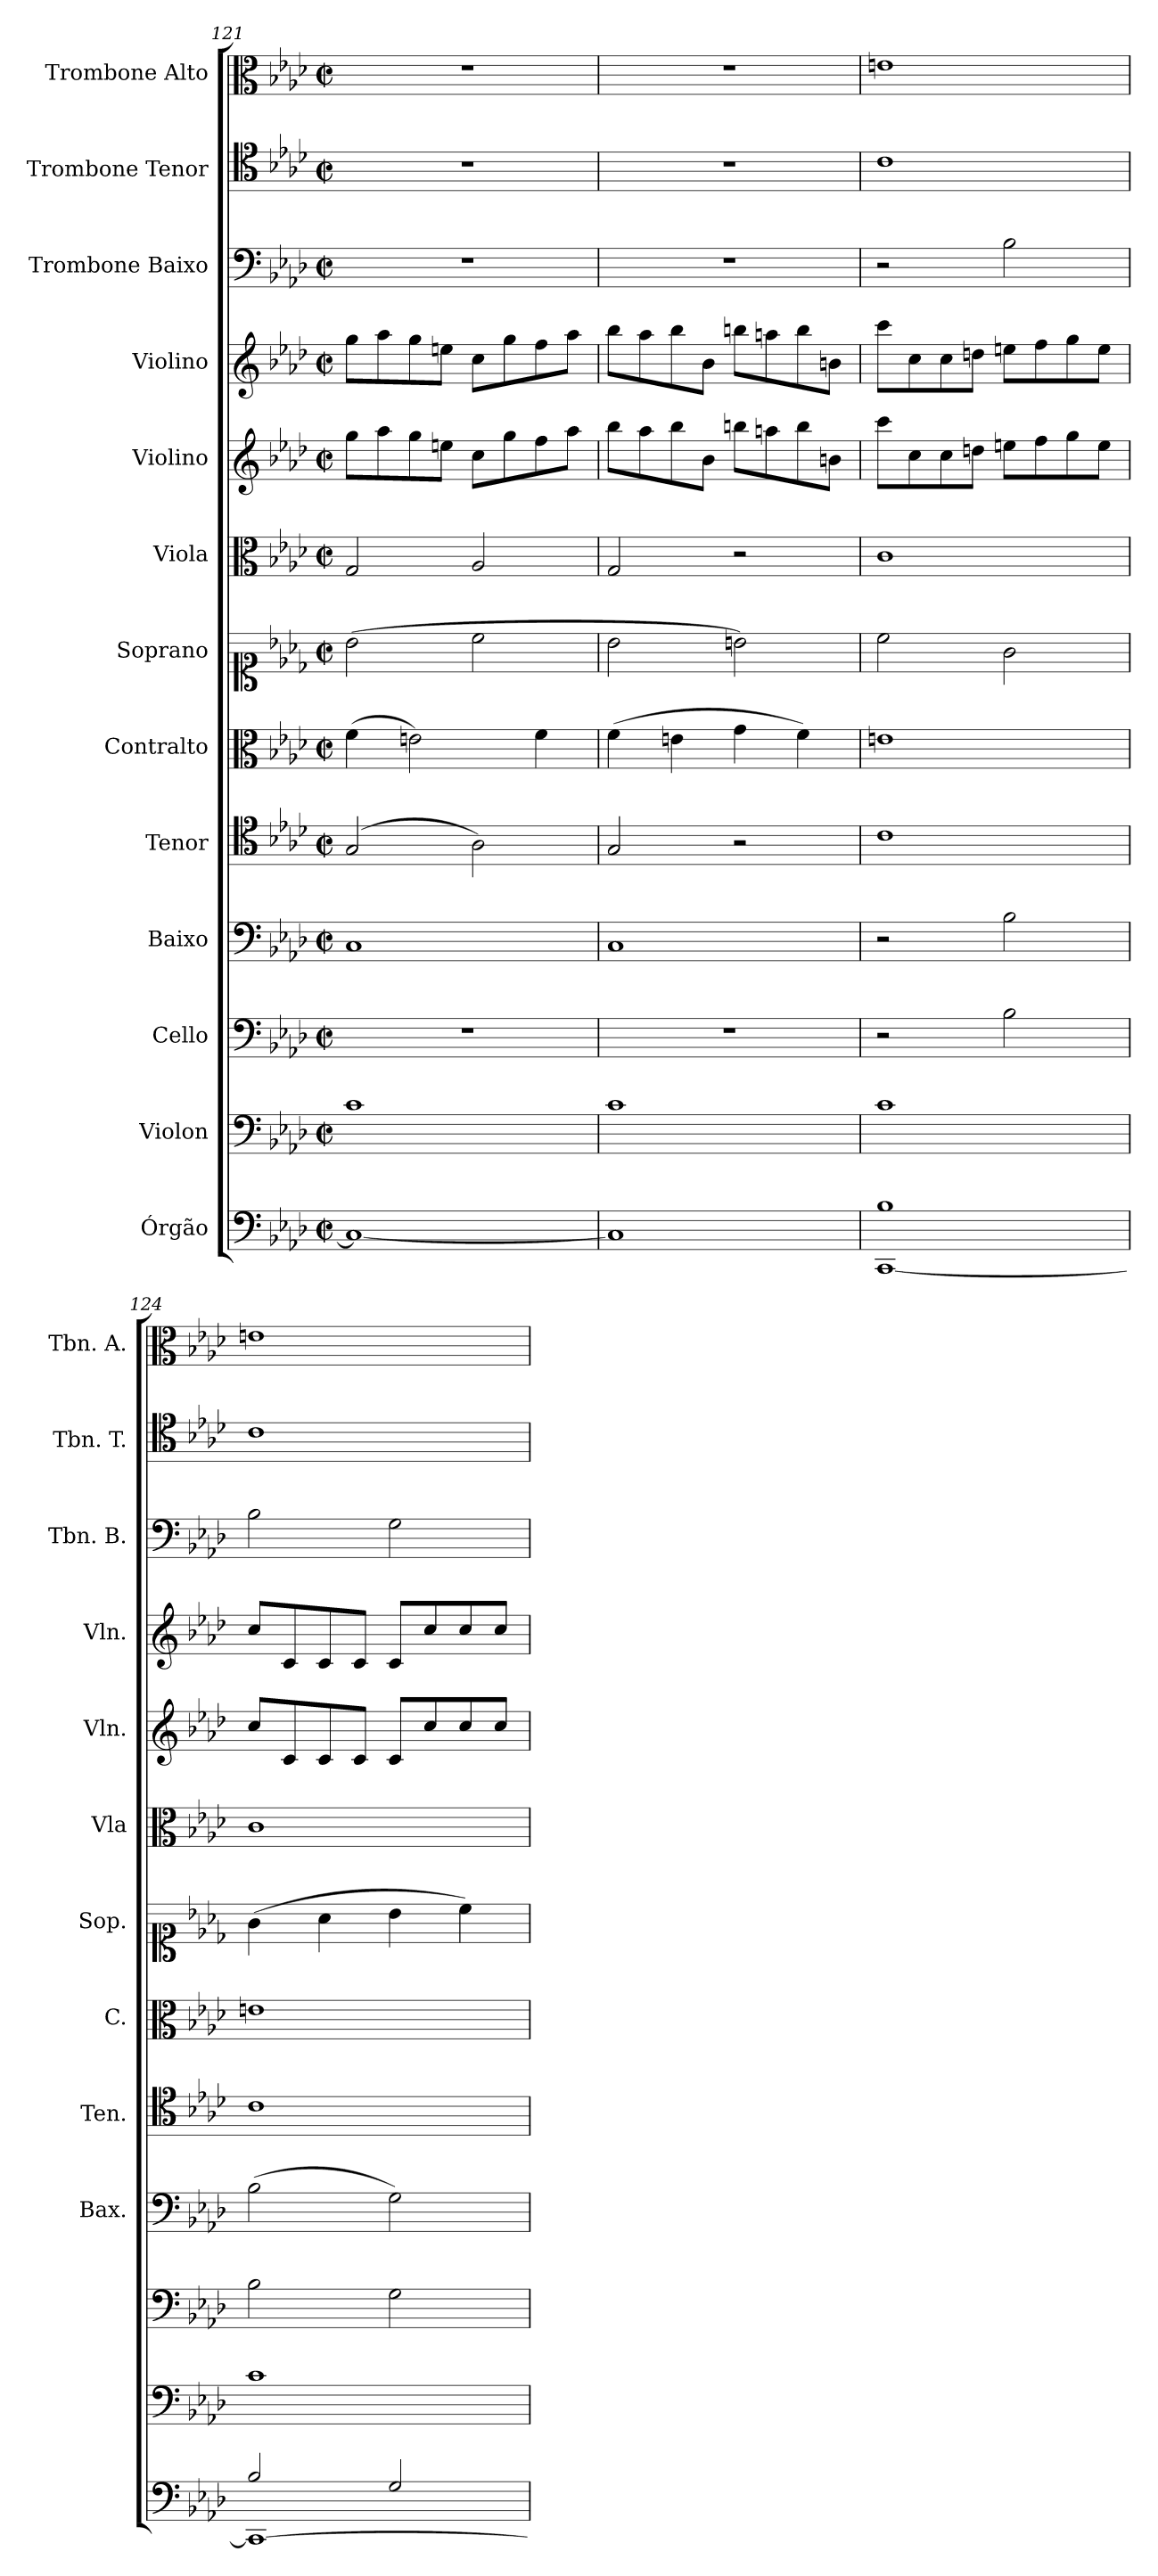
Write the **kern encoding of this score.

**kern	**kern	**kern	**kern	**kern	**kern	**kern	**kern	**kern	**kern	**kern	**kern	**kern
*part13	*part12	*part11	*part10	*part9	*part8	*part7	*part6	*part5	*part4	*part3	*part2	*part1
*staff13	*staff12	*staff11	*staff10	*staff9	*staff8	*staff7	*staff6	*staff5	*staff4	*staff3	*staff2	*staff1
*I"Órgão	*I"Violon	*I"Cello	*I"Baixo	*I"Tenor	*I"Contralto	*I"Soprano	*I"Viola	*I"Violino	*I"Violino	*I"Trombone Baixo	*I"Trombone Tenor	*I"Trombone Alto
*	*	*	*I'Bax.	*I'Ten.	*I'C.	*I'Sop.	*I'Vla	*I'Vln.	*I'Vln.	*I'Tbn. B.	*I'Tbn. T.	*I'Tbn. A.
!!LO:PB:g=z
*clefF4	*clefF4	*clefF4	*clefF4	*clefC4	*clefC3	*clefC1	*clefC3	*clefG2	*clefG2	*clefF4	*clefC4	*clefC3
*	*ITrd7c12	*	*	*	*	*	*	*	*	*	*	*
*k[b-e-a-d-]	*k[b-e-a-d-]	*k[b-e-a-d-]	*k[b-e-a-d-]	*k[b-e-a-d-]	*k[b-e-a-d-]	*k[b-e-a-d-]	*k[b-e-a-d-]	*k[b-e-a-d-]	*k[b-e-a-d-]	*k[b-e-a-d-]	*k[b-e-a-d-]	*k[b-e-a-d-]
*M2/2	*M2/2	*M2/2	*M2/2	*M2/2	*M2/2	*M2/2	*M2/2	*M2/2	*M2/2	*M2/2	*M2/2	*M2/2
*met(c|)	*met(c|)	*met(c|)	*met(c|)	*met(c|)	*met(c|)	*met(c|)	*met(c|)	*met(c|)	*met(c|)	*met(c|)	*met(c|)	*met(c|)
=121	=121	=121	=121	=121	=121	=121	=121	=121	=121	=121	=121	=121
1C_	1C	1r	1C	(2G/	(4f\	(2b-\	2G/	8gg\L	8gg\L	1r	1r	1r
.	.	.	.	.	.	.	.	8aa-\	8aa-\	.	.	.
.	.	.	.	.	2en\)	.	.	8gg\	8gg\	.	.	.
.	.	.	.	.	.	.	.	8een\J	8een\J	.	.	.
.	.	.	.	2A-\)	.	2cc\	2A-/	8cc\L	8cc\L	.	.	.
.	.	.	.	.	.	.	.	8gg\	8gg\	.	.	.
.	.	.	.	.	4f\	.	.	8ff\	8ff\	.	.	.
.	.	.	.	.	.	.	.	8aa-\J	8aa-\J	.	.	.
=122	=122	=122	=122	=122	=122	=122	=122	=122	=122	=122	=122	=122
1C]	1C	1r	1C	2G/	(4f\	2b-\	2G/	8bb-\L	8bb-\L	1r	1r	1r
.	.	.	.	.	.	.	.	8aa-\	8aa-\	.	.	.
.	.	.	.	.	4en\	.	.	8bb-\	8bb-\	.	.	.
.	.	.	.	.	.	.	.	8b-\J	8b-\J	.	.	.
.	.	.	.	2r	4g\	2bn\)	2r	8bbn\L	8bbn\L	.	.	.
.	.	.	.	.	.	.	.	8aan\	8aan\	.	.	.
.	.	.	.	.	4f\)	.	.	8bb\	8bb\	.	.	.
.	.	.	.	.	.	.	.	8bni\J	8bni\J	.	.	.
=123	=123	=123	=123	=123	=123	=123	=123	=123	=123	=123	=123	=123
[1CC 1B-	1C	2r	2r	1c	1en	2cc\	1c	8ccc\L	8ccc\L	2r	1c	1en
.	.	.	.	.	.	.	.	8cc\	8cc\	.	.	.
.	.	.	.	.	.	.	.	8cc\	8cc\	.	.	.
.	.	.	.	.	.	.	.	8ddn\J	8ddn\J	.	.	.
.	.	2B-\	2B-\	.	.	2g\	.	8een\L	8een\L	2B-\	.	.
.	.	.	.	.	.	.	.	8ff\	8ff\	.	.	.
.	.	.	.	.	.	.	.	8gg\	8gg\	.	.	.
.	.	.	.	.	.	.	.	8ee\J	8ee\J	.	.	.
=124	=124	=124	=124	=124	=124	=124	=124	=124	=124	=124	=124	=124
*^	*	*	*	*	*	*	*	*	*	*	*	*
1CC_	2B-/	1C	2B-\	(2B-\	1c	1en	(4g\	1c	8cc/L	8cc/L	2B-\	1c	1en
.	.	.	.	.	.	.	.	.	8c/	8c/	.	.	.
.	.	.	.	.	.	.	4a-\	.	8c/	8c/	.	.	.
.	.	.	.	.	.	.	.	.	8c/J	8c/J	.	.	.
.	2G/	.	2G\	2G\)	.	.	4b-\	.	8c/L	8c/L	2G\	.	.
.	.	.	.	.	.	.	.	.	8cc/	8cc/	.	.	.
.	.	.	.	.	.	.	4cc\)	.	8cc/	8cc/	.	.	.
.	.	.	.	.	.	.	.	.	8cc/J	8cc/J	.	.	.
*v	*v	*	*	*	*	*	*	*	*	*	*	*	*
=	=	=	=	=	=	=	=	=	=	=	=	=
*-	*-	*-	*-	*-	*-	*-	*-	*-	*-	*-	*-	*-
